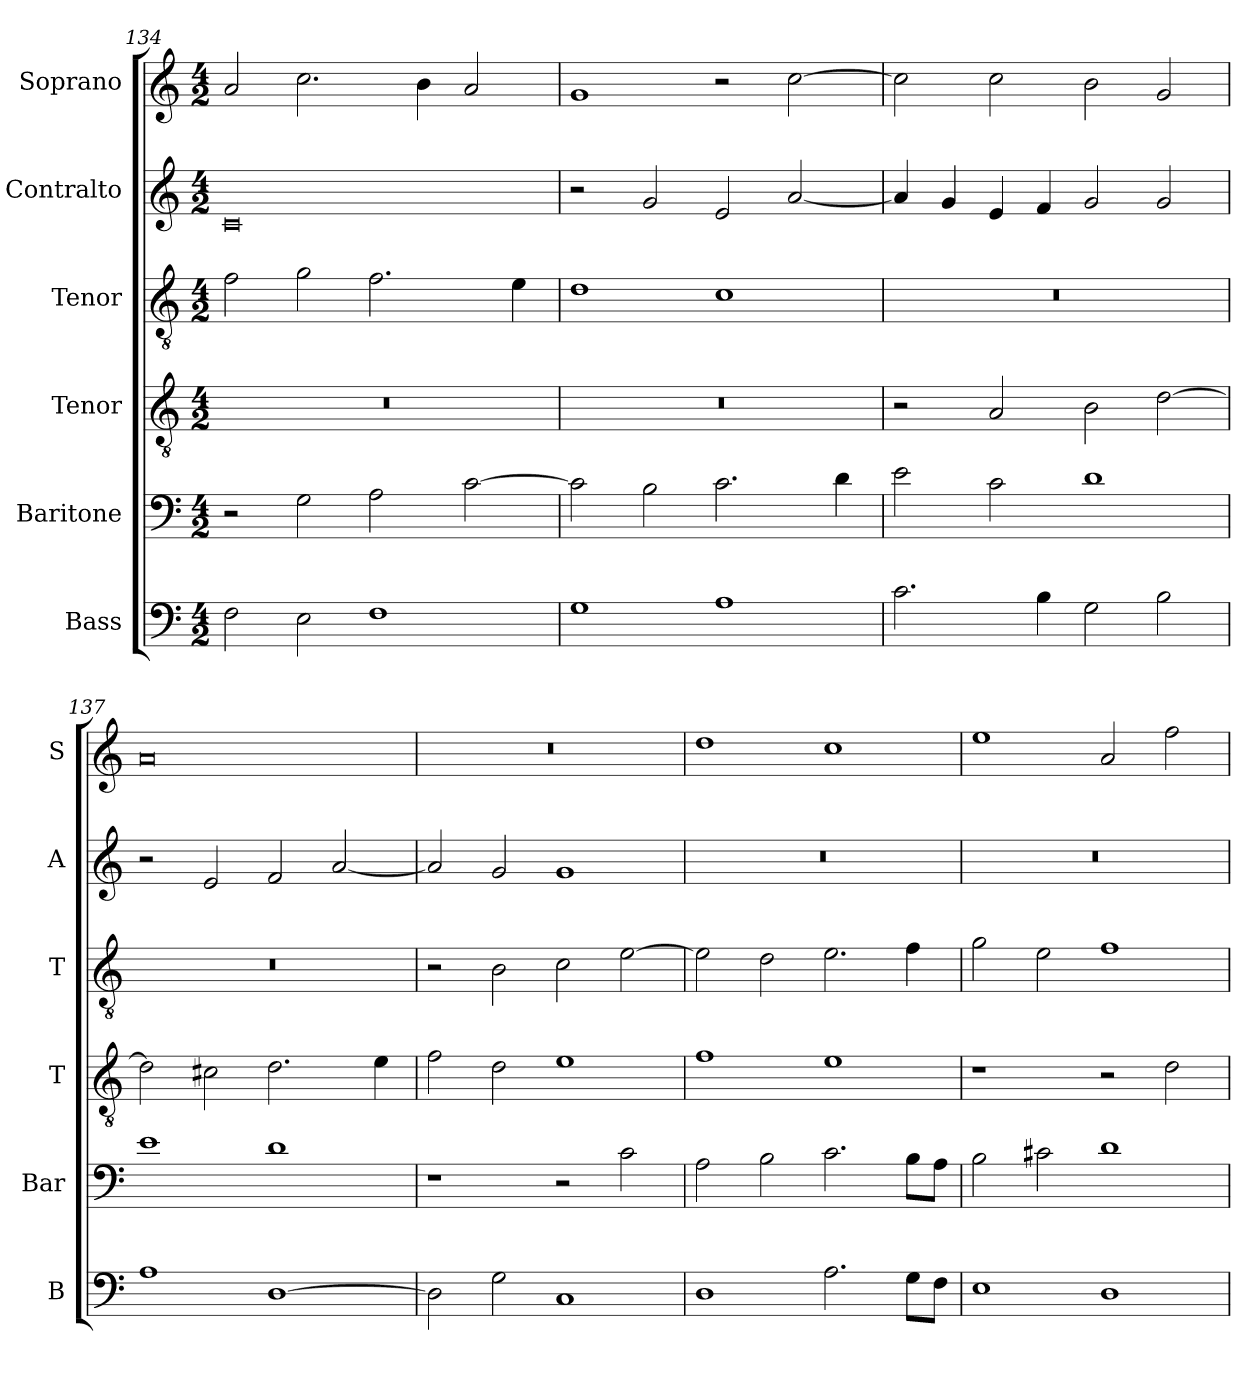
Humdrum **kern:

**kern	**kern	**kern	**kern	**kern	**kern
*part6	*part5	*part4	*part3	*part2	*part1
*staff6	*staff5	*staff4	*staff3	*staff2	*staff1
*I"Bass	*I"Baritone	*I"Tenor	*I"Tenor	*I"Contralto	*I"Soprano
*I'B	*I'Bar	*I'T	*I'T	*I'A	*I'S
*clefF4	*clefF4	*clefGv2	*clefGv2	*clefG2	*clefG2
*k[]	*k[]	*k[]	*k[]	*k[]	*k[]
*G:mix	*G:mix	*G:mix	*G:mix	*G:mix	*G:mix
*M4/2	*M4/2	*M4/2	*M4/2	*M4/2	*M4/2
=134	=134	=134	=134	=134	=134
2F	2r	0r	2f	0c	2a
2E	2G	.	2g	.	2.cc
1F	2A	.	2.f	.	.
.	.	.	.	.	4b
.	[2c	.	.	.	2a
.	.	.	4e	.	.
=135	=135	=135	=135	=135	=135
1G	2c]	0r	1d	2r	1g
.	2B	.	.	2g	.
1A	2.c	.	1c	2e	2r
.	.	.	.	[2a	[2cc
.	4d	.	.	.	.
=136	=136	=136	=136	=136	=136
2.c	2e	2r	0r	4a]	2cc]
.	.	.	.	4g	.
.	2c	2A	.	4e	2cc
4B	.	.	.	4f	.
2G	1d	2B	.	2g	2b
2B	.	[2d	.	2g	2g
=137	=137	=137	=137	=137	=137
1A	1e	2d]	0r	2r	0a
.	.	2c#X	.	2e	.
[1D	1d	2.d	.	2f	.
.	.	.	.	[2a	.
.	.	4e	.	.	.
=138	=138	=138	=138	=138	=138
2D]	1r	2f	2r	2a]	0r
2G	.	2d	2B	2g	.
1C	2r	1e	2c	1g	.
.	2c	.	[2e	.	.
=139	=139	=139	=139	=139	=139
1D	2A	1f	2e]	0r	1dd
.	2B	.	2d	.	.
2.A	2.c	1e	2.e	.	1cc
8G\L	8B\L	.	4f	.	.
8F\J	8A\J	.	.	.	.
=140	=140	=140	=140	=140	=140
1E	2B	1r	2g	0r	1ee
.	2c#X	.	2e	.	.
1D	1d	2r	1f	.	2a
.	.	2d	.	.	2ff
=	=	=	=	=	=
*-	*-	*-	*-	*-	*-
